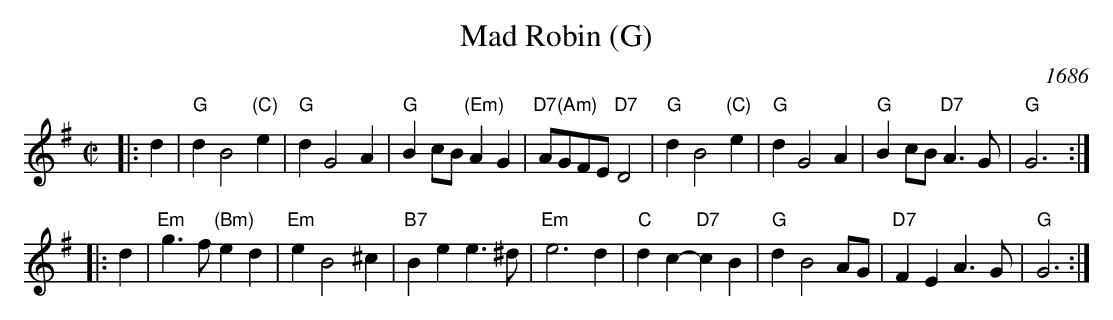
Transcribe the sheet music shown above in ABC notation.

X:1
T: Mad Robin (G)
O: 1686
M: C|
L: 1/8
K: G
|: d2 \
| "G"d2 B4 "(C)"e2 | "G"d2 G4 A2 | "G"B2cB "(Em)"A2G2 | "D7(Am)"AGFE "D7"D4 \
| "G"d2 B4 "(C)"e2 | "G"d2 G4 A2 | "G"B2cB "D7"A3G | "G"G6 :|
|: d2 \
| "Em"g3f "(Bm)"e2d2 | "Em"e2 B4 ^c2 | "B7"B2e2 e3^d | "Em"e6 d2 \
| "C"d2 c2- "D7"c2B2 | "G"d2 B4 AG | "D7"F2E2 A3G | "G"G6 :|
